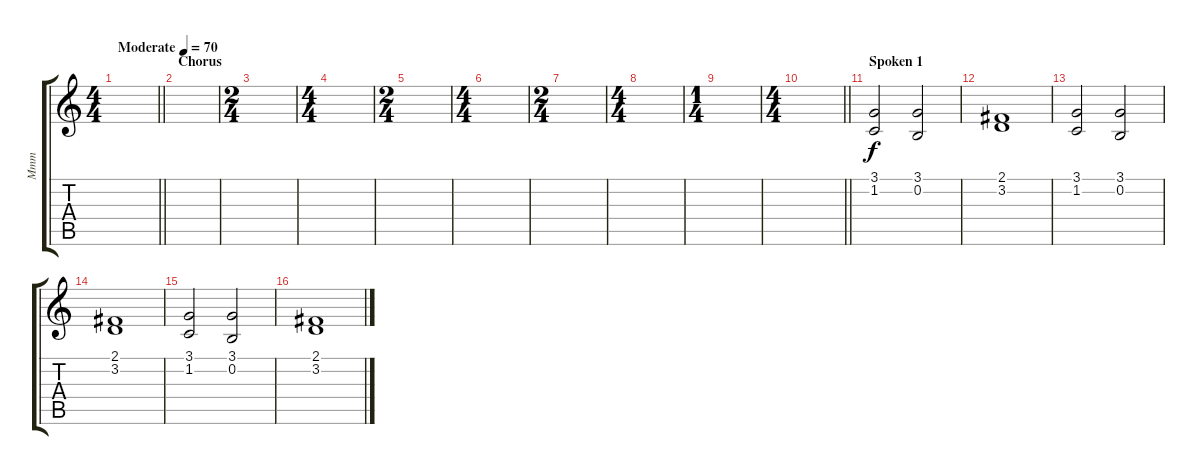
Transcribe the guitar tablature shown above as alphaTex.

\track ("Mmm" "Mmm") {instrument choiraahs}
\staff {score tabs}
\tuning (E4 B3 G3 D3 A2 E2) {hide}
\ts (4 4)
\tempo (70 "Moderate")
\clef g2
\barLineRight lightlight
\ks c
|
\section ("" "Chorus")
|
\ts (2 4)
|
\ts (4 4)
|
\ts (2 4)
|
\ts (4 4)
|
\ts (2 4)
|
\ts (4 4)
|
\ts (1 4)
|
\ts (4 4)
\barLineRight lightlight
|
\section ("" "Spoken 1")
(3.1 1.2).2 (3.1 0.2).2 |
(2.1 3.2).1 |
(3.1 1.2).2 (3.1 0.2).2 |
(2.1 3.2).1 |
(3.1 1.2).2 (3.1 0.2).2 |
(2.1 3.2).1
